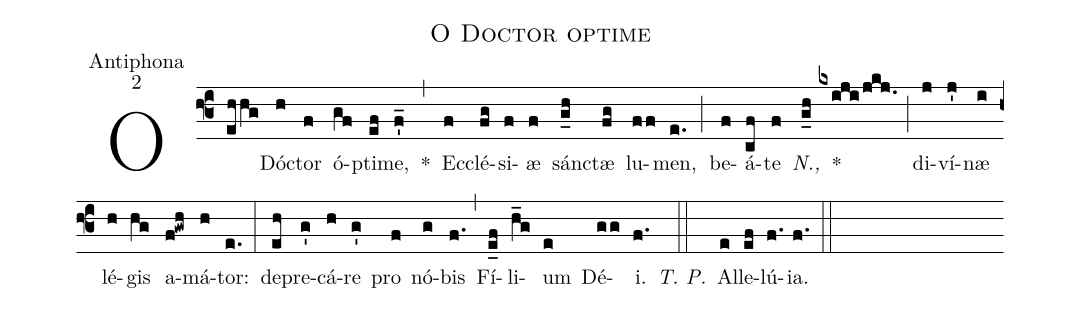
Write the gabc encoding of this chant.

name:O Doctor optime;
office-part:Antiphona;
mode:2;
%%
(f3) O(ehhg) Dó(h)ctor(f) ó(gf)pti(ef)me,(f'_) *(,) Ec(f)clé(fg)si(f)æ(f) sán(g_h)ctæ(fg) lu(ff)men,(e.) (;) be(f)á(cf)te(f) <i>N.,</i>(g_h) *(kxiji/jkj.) (;) di(j)ví(j')næ(i) lé(h)gis(hg) a(f!gwh)má(h)tor:(e.) (:) de(eh)pre(g')cá(h)re(g') pro(f) nó(g)bis(f.) (,) Fí(e_f)li(h_g)um(e) Dé(gg)i.(f.) <i>T. P.</i>(::) Al(e)le(ef)lú(f.)ia.(f.) (::)
